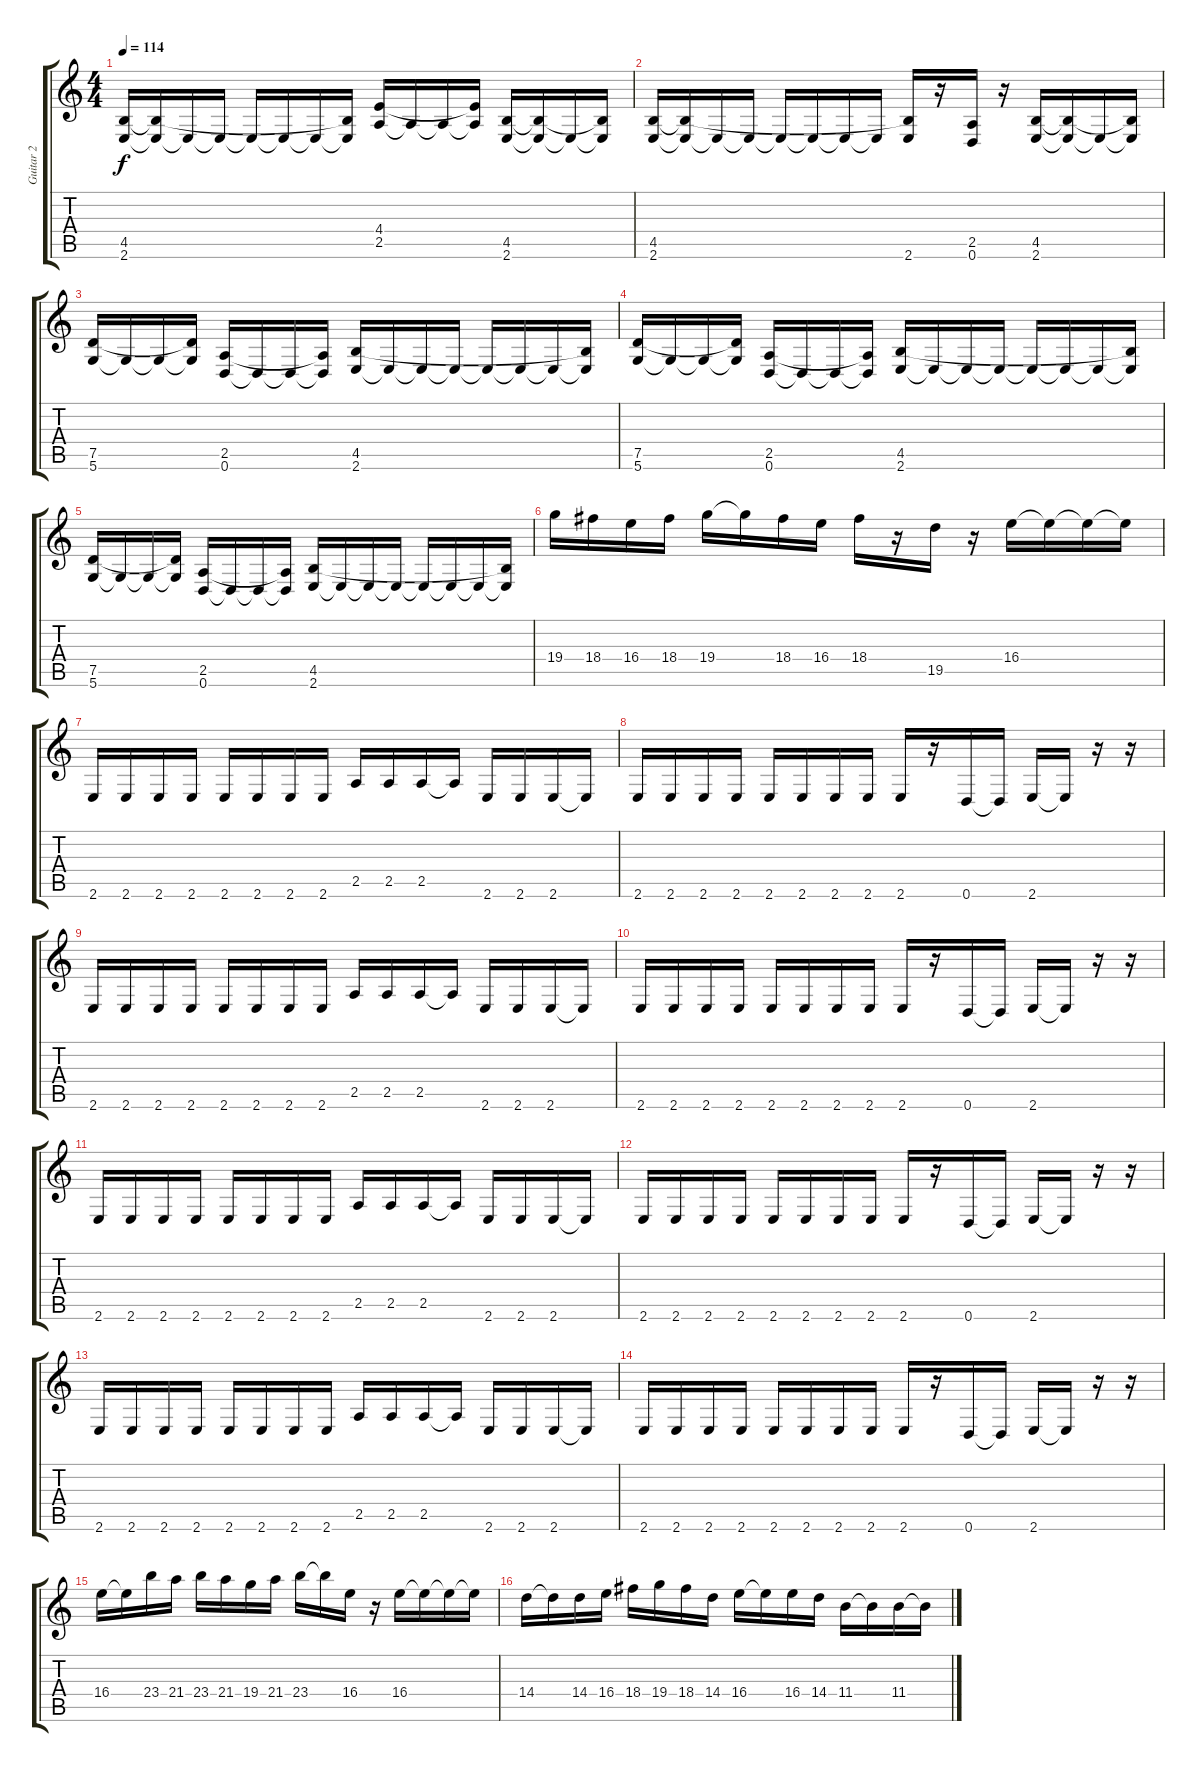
\track ("Guitar 2" "Guitar 2") {instrument distortionguitar}
\staff {score tabs}
\tuning (D4 A3 F3 C3 G2 D2) {hide}
\ts (4 4)
\tempo 114
\clef g2
\ks c
(4.5 2.6).16{dy f} (4.5{t} 2.6{t}).16 2.6{t}.16 2.6{t}.16 2.6{t}.16 2.6{t}.16 2.6{t}.16 (4.5{t} 2.6{t}).16 (4.4 2.5).16 2.5{t}.16 2.5{t}.16 (4.4{t} 2.5{t}).16 (4.5 2.6).16 (4.5{t} 2.6{t}).16 2.6{t}.16 (4.5{t} 2.6{t}).16 |
(4.5 2.6).16 (4.5{t} 2.6{t}).16 2.6{t}.16 2.6{t}.16 2.6{t}.16 2.6{t}.16 2.6{t}.16 2.6{t}.16 (4.5{t} 2.6).16 r.16 (2.5 0.6).16 r.16 (4.5 2.6).16 (4.5{t} 2.6{t}).16 2.6{t}.16 (4.5{t} 2.6{t}).16 |
(7.5 5.6).16 5.6{t}.16 5.6{t}.16 (7.5{t} 5.6{t}).16 (2.5 0.6).16 0.6{t}.16 0.6{t}.16 (2.5{t} 0.6{t}).16 (4.5 2.6).16 2.6{t}.16 2.6{t}.16 2.6{t}.16 2.6{t}.16 2.6{t}.16 2.6{t}.16 (4.5{t} 2.6{t}).16 |
(7.5 5.6).16 5.6{t}.16 5.6{t}.16 (7.5{t} 5.6{t}).16 (2.5 0.6).16 0.6{t}.16 0.6{t}.16 (2.5{t} 0.6{t}).16 (4.5 2.6).16 2.6{t}.16 2.6{t}.16 2.6{t}.16 2.6{t}.16 2.6{t}.16 2.6{t}.16 (4.5{t} 2.6{t}).16 |
(7.5 5.6).16 5.6{t}.16 5.6{t}.16 (7.5{t} 5.6{t}).16 (2.5 0.6).16 0.6{t}.16 0.6{t}.16 (2.5{t} 0.6{t}).16 (4.5 2.6).16 2.6{t}.16 2.6{t}.16 2.6{t}.16 2.6{t}.16 2.6{t}.16 2.6{t}.16 (4.5{t} 2.6{t}).16 |
19.4.16 18.4.16 16.4.16 18.4.16 19.4.16 19.4{t}.16 18.4.16 16.4.16 18.4.16 r.16 19.5.16 r.16 16.4.16 16.4{t}.16 16.4{t}.16 16.4{t}.16 |
2.6.16 2.6.16 2.6.16 2.6.16 2.6.16 2.6.16 2.6.16 2.6.16 2.5.16 2.5.16 2.5.16 2.5{t}.16 2.6.16 2.6.16 2.6.16 2.6{t}.16 |
2.6.16 2.6.16 2.6.16 2.6.16 2.6.16 2.6.16 2.6.16 2.6.16 2.6.16 r.16 0.6.16 0.6{t}.16 2.6.16 2.6{t}.16 r.16 r.16 |
2.6.16 2.6.16 2.6.16 2.6.16 2.6.16 2.6.16 2.6.16 2.6.16 2.5.16 2.5.16 2.5.16 2.5{t}.16 2.6.16 2.6.16 2.6.16 2.6{t}.16 |
2.6.16 2.6.16 2.6.16 2.6.16 2.6.16 2.6.16 2.6.16 2.6.16 2.6.16 r.16 0.6.16 0.6{t}.16 2.6.16 2.6{t}.16 r.16 r.16 |
2.6.16 2.6.16 2.6.16 2.6.16 2.6.16 2.6.16 2.6.16 2.6.16 2.5.16 2.5.16 2.5.16 2.5{t}.16 2.6.16 2.6.16 2.6.16 2.6{t}.16 |
2.6.16 2.6.16 2.6.16 2.6.16 2.6.16 2.6.16 2.6.16 2.6.16 2.6.16 r.16 0.6.16 0.6{t}.16 2.6.16 2.6{t}.16 r.16 r.16 |
2.6.16 2.6.16 2.6.16 2.6.16 2.6.16 2.6.16 2.6.16 2.6.16 2.5.16 2.5.16 2.5.16 2.5{t}.16 2.6.16 2.6.16 2.6.16 2.6{t}.16 |
2.6.16 2.6.16 2.6.16 2.6.16 2.6.16 2.6.16 2.6.16 2.6.16 2.6.16 r.16 0.6.16 0.6{t}.16 2.6.16 2.6{t}.16 r.16 r.16 |
16.4.16 16.4{t}.16 23.4.16 21.4.16 23.4.16 21.4.16 19.4.16 21.4.16 23.4.16 23.4{t}.16 16.4.16 r.16 16.4.16 16.4{t}.16 16.4{t}.16 16.4{t}.16 |
14.4.16 14.4{t}.16 14.4.16 16.4.16 18.4.16 19.4.16 18.4.16 14.4.16 16.4.16 16.4{t}.16 16.4.16 14.4.16 11.4.16 11.4{t}.16 11.4.16 11.4{t}.16
